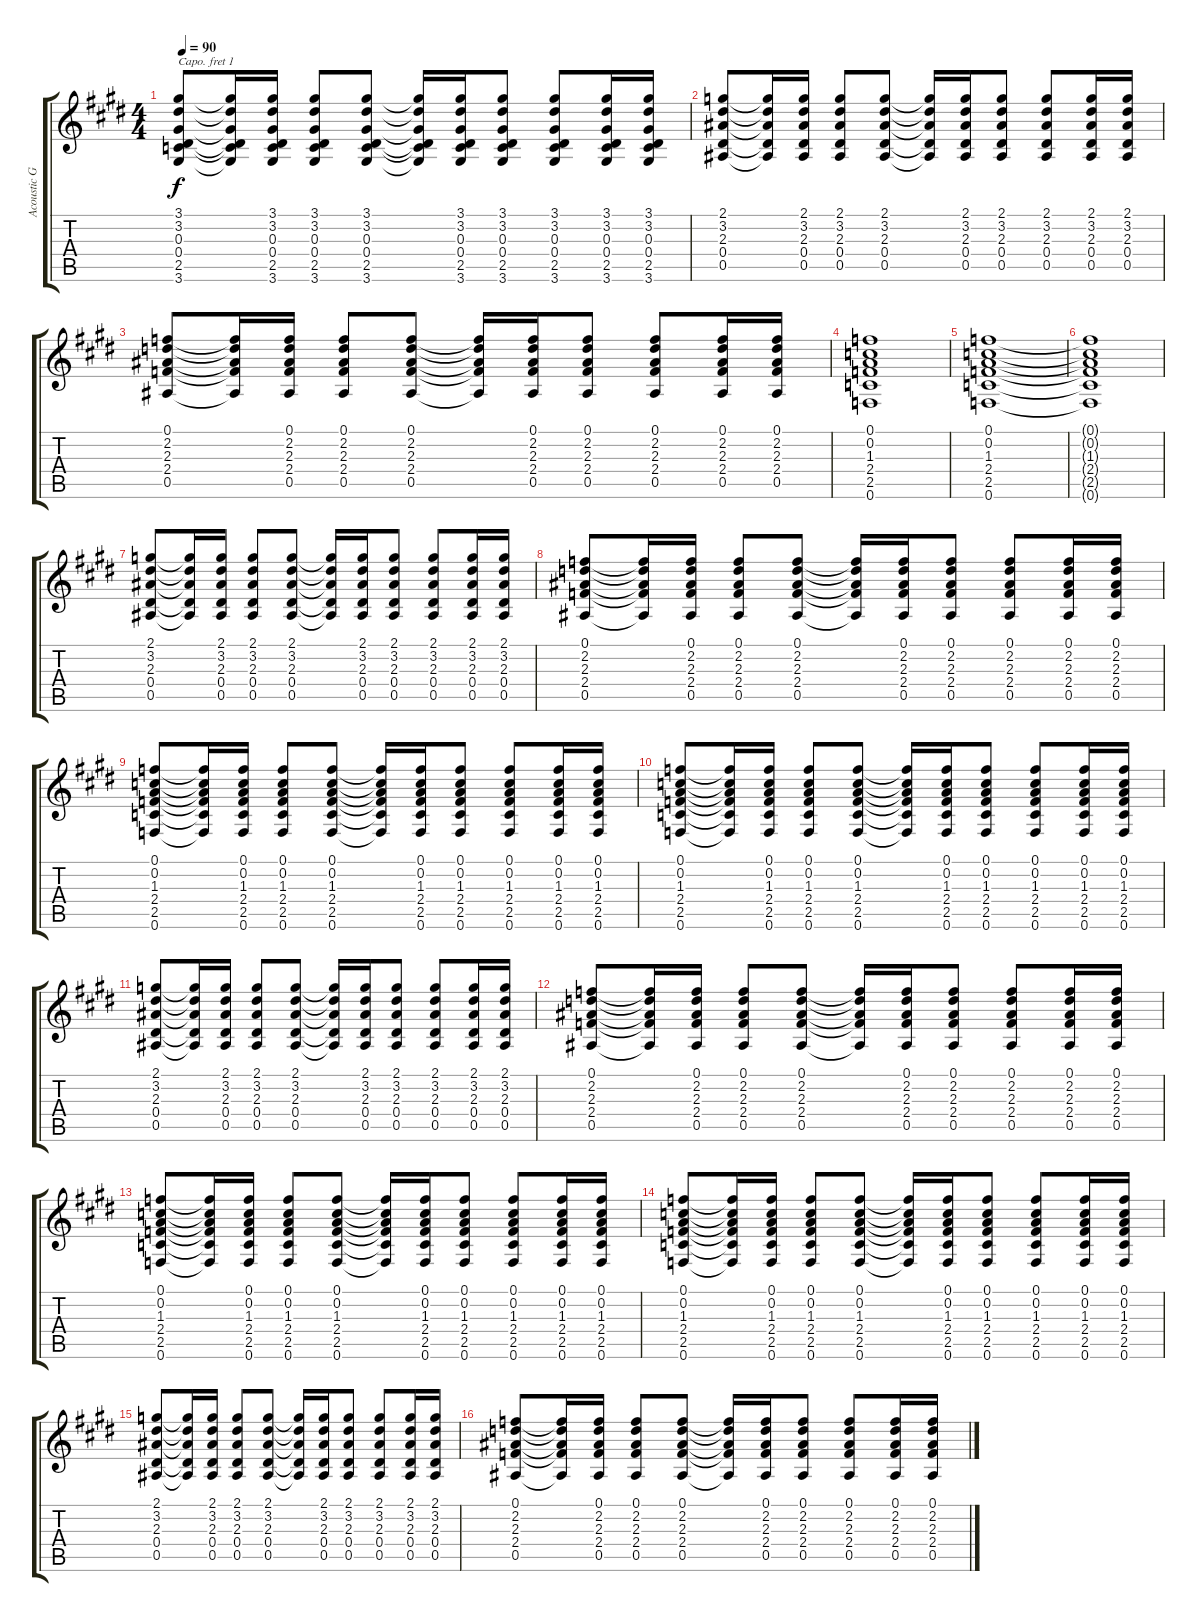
\track ("Acoustic Guitar 1 (C. Kroeger)" "Acoustic G") {instrument acousticguitarsteel}
\staff {score tabs}
\capo 1
\tuning (E4 B3 G3 D3 A2 E2) {hide}
\ts (4 4)
\tempo 90
\clef g2
\ks e
(3.1 3.2 0.3 0.4 2.5 3.6).8{dy f} (3.1{t} 3.2{t} 0.3{t} 0.4{t} 2.5{t} 3.6{t}).16 (3.1 3.2 0.3 0.4 2.5 3.6).16 (3.1 3.2 0.3 0.4 2.5 3.6).8 (3.1 3.2 0.3 0.4 2.5 3.6).8 (3.1{t} 3.2{t} 0.3{t} 0.4{t} 2.5{t} 3.6{t}).16 (3.1 3.2 0.3 0.4 2.5 3.6).16 (3.1 3.2 0.3 0.4 2.5 3.6).8 (3.1 3.2 0.3 0.4 2.5 3.6).8 (3.1 3.2 0.3 0.4 2.5 3.6).16 (3.1 3.2 0.3 0.4 2.5 3.6).16 |
(2.1 3.2 2.3 0.4 0.5).8 (2.1{t} 3.2{t} 2.3{t} 0.4{t} 0.5{t}).16 (2.1 3.2 2.3 0.4 0.5).16 (2.1 3.2 2.3 0.4 0.5).8 (2.1 3.2 2.3 0.4 0.5).8 (2.1{t} 3.2{t} 2.3{t} 0.4{t} 0.5{t}).16 (2.1 3.2 2.3 0.4 0.5).16 (2.1 3.2 2.3 0.4 0.5).8 (2.1 3.2 2.3 0.4 0.5).8 (2.1 3.2 2.3 0.4 0.5).16 (2.1 3.2 2.3 0.4 0.5).16 |
(0.1 2.2 2.3 2.4 0.5).8 (0.1{t} 2.2{t} 2.3{t} 2.4{t} 0.5{t}).16 (0.1 2.2 2.3 2.4 0.5).16 (0.1 2.2 2.3 2.4 0.5).8 (0.1 2.2 2.3 2.4 0.5).8 (0.1{t} 2.2{t} 2.3{t} 2.4{t} 0.5{t}).16 (0.1 2.2 2.3 2.4 0.5).16 (0.1 2.2 2.3 2.4 0.5).8 (0.1 2.2 2.3 2.4 0.5).8 (0.1 2.2 2.3 2.4 0.5).16 (0.1 2.2 2.3 2.4 0.5).16 |
(0.1 0.2 1.3 2.4 2.5 0.6).1 |
(0.1 0.2 1.3 2.4 2.5 0.6).1 |
(0.1{t} 0.2{t} 1.3{t} 2.4{t} 2.5{t} 0.6{t}).1 |
(2.1 3.2 2.3 0.4 0.5).8 (2.1{t} 3.2{t} 2.3{t} 0.4{t} 0.5{t}).16 (2.1 3.2 2.3 0.4 0.5).16 (2.1 3.2 2.3 0.4 0.5).8 (2.1 3.2 2.3 0.4 0.5).8 (2.1{t} 3.2{t} 2.3{t} 0.4{t} 0.5{t}).16 (2.1 3.2 2.3 0.4 0.5).16 (2.1 3.2 2.3 0.4 0.5).8 (2.1 3.2 2.3 0.4 0.5).8 (2.1 3.2 2.3 0.4 0.5).16 (2.1 3.2 2.3 0.4 0.5).16 |
(0.1 2.2 2.3 2.4 0.5).8 (0.1{t} 2.2{t} 2.3{t} 2.4{t} 0.5{t}).16 (0.1 2.2 2.3 2.4 0.5).16 (0.1 2.2 2.3 2.4 0.5).8 (0.1 2.2 2.3 2.4 0.5).8 (0.1{t} 2.2{t} 2.3{t} 2.4{t} 0.5{t}).16 (0.1 2.2 2.3 2.4 0.5).16 (0.1 2.2 2.3 2.4 0.5).8 (0.1 2.2 2.3 2.4 0.5).8 (0.1 2.2 2.3 2.4 0.5).16 (0.1 2.2 2.3 2.4 0.5).16 |
(0.1 0.2 1.3 2.4 2.5 0.6).8 (0.1{t} 0.2{t} 1.3{t} 2.4{t} 2.5{t} 0.6{t}).16 (0.1 0.2 1.3 2.4 2.5 0.6).16 (0.1 0.2 1.3 2.4 2.5 0.6).8 (0.1 0.2 1.3 2.4 2.5 0.6).8 (0.1{t} 0.2{t} 1.3{t} 2.4{t} 2.5{t} 0.6{t}).16 (0.1 0.2 1.3 2.4 2.5 0.6).16 (0.1 0.2 1.3 2.4 2.5 0.6).8 (0.1 0.2 1.3 2.4 2.5 0.6).8 (0.1 0.2 1.3 2.4 2.5 0.6).16 (0.1 0.2 1.3 2.4 2.5 0.6).16 |
(0.1 0.2 1.3 2.4 2.5 0.6).8 (0.1{t} 0.2{t} 1.3{t} 2.4{t} 2.5{t} 0.6{t}).16 (0.1 0.2 1.3 2.4 2.5 0.6).16 (0.1 0.2 1.3 2.4 2.5 0.6).8 (0.1 0.2 1.3 2.4 2.5 0.6).8 (0.1{t} 0.2{t} 1.3{t} 2.4{t} 2.5{t} 0.6{t}).16 (0.1 0.2 1.3 2.4 2.5 0.6).16 (0.1 0.2 1.3 2.4 2.5 0.6).8 (0.1 0.2 1.3 2.4 2.5 0.6).8 (0.1 0.2 1.3 2.4 2.5 0.6).16 (0.1 0.2 1.3 2.4 2.5 0.6).16 |
(2.1 3.2 2.3 0.4 0.5).8 (2.1{t} 3.2{t} 2.3{t} 0.4{t} 0.5{t}).16 (2.1 3.2 2.3 0.4 0.5).16 (2.1 3.2 2.3 0.4 0.5).8 (2.1 3.2 2.3 0.4 0.5).8 (2.1{t} 3.2{t} 2.3{t} 0.4{t} 0.5{t}).16 (2.1 3.2 2.3 0.4 0.5).16 (2.1 3.2 2.3 0.4 0.5).8 (2.1 3.2 2.3 0.4 0.5).8 (2.1 3.2 2.3 0.4 0.5).16 (2.1 3.2 2.3 0.4 0.5).16 |
(0.1 2.2 2.3 2.4 0.5).8 (0.1{t} 2.2{t} 2.3{t} 2.4{t} 0.5{t}).16 (0.1 2.2 2.3 2.4 0.5).16 (0.1 2.2 2.3 2.4 0.5).8 (0.1 2.2 2.3 2.4 0.5).8 (0.1{t} 2.2{t} 2.3{t} 2.4{t} 0.5{t}).16 (0.1 2.2 2.3 2.4 0.5).16 (0.1 2.2 2.3 2.4 0.5).8 (0.1 2.2 2.3 2.4 0.5).8 (0.1 2.2 2.3 2.4 0.5).16 (0.1 2.2 2.3 2.4 0.5).16 |
(0.1 0.2 1.3 2.4 2.5 0.6).8 (0.1{t} 0.2{t} 1.3{t} 2.4{t} 2.5{t} 0.6{t}).16 (0.1 0.2 1.3 2.4 2.5 0.6).16 (0.1 0.2 1.3 2.4 2.5 0.6).8 (0.1 0.2 1.3 2.4 2.5 0.6).8 (0.1{t} 0.2{t} 1.3{t} 2.4{t} 2.5{t} 0.6{t}).16 (0.1 0.2 1.3 2.4 2.5 0.6).16 (0.1 0.2 1.3 2.4 2.5 0.6).8 (0.1 0.2 1.3 2.4 2.5 0.6).8 (0.1 0.2 1.3 2.4 2.5 0.6).16 (0.1 0.2 1.3 2.4 2.5 0.6).16 |
(0.1 0.2 1.3 2.4 2.5 0.6).8 (0.1{t} 0.2{t} 1.3{t} 2.4{t} 2.5{t} 0.6{t}).16 (0.1 0.2 1.3 2.4 2.5 0.6).16 (0.1 0.2 1.3 2.4 2.5 0.6).8 (0.1 0.2 1.3 2.4 2.5 0.6).8 (0.1{t} 0.2{t} 1.3{t} 2.4{t} 2.5{t} 0.6{t}).16 (0.1 0.2 1.3 2.4 2.5 0.6).16 (0.1 0.2 1.3 2.4 2.5 0.6).8 (0.1 0.2 1.3 2.4 2.5 0.6).8 (0.1 0.2 1.3 2.4 2.5 0.6).16 (0.1 0.2 1.3 2.4 2.5 0.6).16 |
(2.1 3.2 2.3 0.4 0.5).8 (2.1{t} 3.2{t} 2.3{t} 0.4{t} 0.5{t}).16 (2.1 3.2 2.3 0.4 0.5).16 (2.1 3.2 2.3 0.4 0.5).8 (2.1 3.2 2.3 0.4 0.5).8 (2.1{t} 3.2{t} 2.3{t} 0.4{t} 0.5{t}).16 (2.1 3.2 2.3 0.4 0.5).16 (2.1 3.2 2.3 0.4 0.5).8 (2.1 3.2 2.3 0.4 0.5).8 (2.1 3.2 2.3 0.4 0.5).16 (2.1 3.2 2.3 0.4 0.5).16 |
(0.1 2.2 2.3 2.4 0.5).8 (0.1{t} 2.2{t} 2.3{t} 2.4{t} 0.5{t}).16 (0.1 2.2 2.3 2.4 0.5).16 (0.1 2.2 2.3 2.4 0.5).8 (0.1 2.2 2.3 2.4 0.5).8 (0.1{t} 2.2{t} 2.3{t} 2.4{t} 0.5{t}).16 (0.1 2.2 2.3 2.4 0.5).16 (0.1 2.2 2.3 2.4 0.5).8 (0.1 2.2 2.3 2.4 0.5).8 (0.1 2.2 2.3 2.4 0.5).16 (0.1 2.2 2.3 2.4 0.5).16
